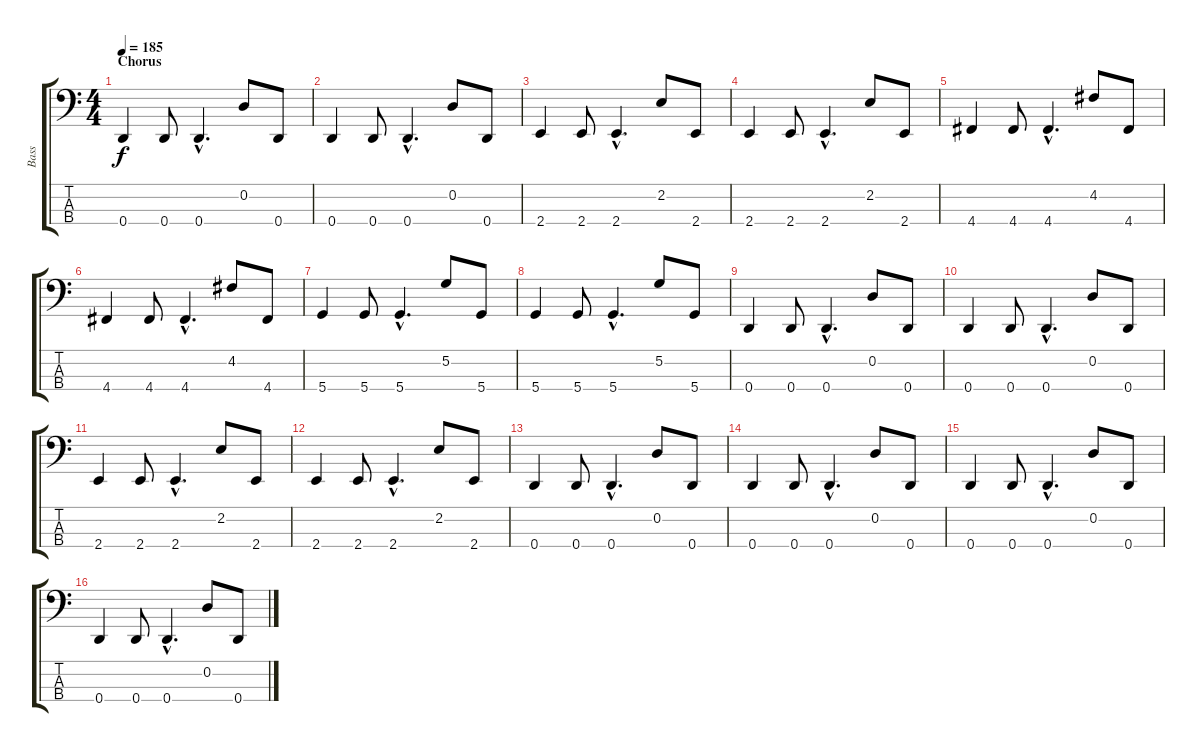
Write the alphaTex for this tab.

\track ("Bass" "Bass") {instrument electricbassfinger}
\staff {score tabs}
\tuning (G2 D2 A1 D1) {hide}
\ts (4 4)
\section ("" "Chorus")
\tempo 185
\clef f4
\ks c
0.4.4{dy f} 0.4.8 0.4{hac}.4{d} 0.2.8 0.4.8 |
0.4.4 0.4.8 0.4{hac}.4{d} 0.2.8 0.4.8 |
2.4.4 2.4.8 2.4{hac}.4{d} 2.2.8 2.4.8 |
2.4.4 2.4.8 2.4{hac}.4{d} 2.2.8 2.4.8 |
4.4.4 4.4.8 4.4{hac}.4{d} 4.2.8 4.4.8 |
4.4.4 4.4.8 4.4{hac}.4{d} 4.2.8 4.4.8 |
5.4.4 5.4.8 5.4{hac}.4{d} 5.2.8 5.4.8 |
5.4.4 5.4.8 5.4{hac}.4{d} 5.2.8 5.4.8 |
0.4.4 0.4.8 0.4{hac}.4{d} 0.2.8 0.4.8 |
0.4.4 0.4.8 0.4{hac}.4{d} 0.2.8 0.4.8 |
2.4.4 2.4.8 2.4{hac}.4{d} 2.2.8 2.4.8 |
2.4.4 2.4.8 2.4{hac}.4{d} 2.2.8 2.4.8 |
0.4.4 0.4.8 0.4{hac}.4{d} 0.2.8 0.4.8 |
0.4.4 0.4.8 0.4{hac}.4{d} 0.2.8 0.4.8 |
0.4.4 0.4.8 0.4{hac}.4{d} 0.2.8 0.4.8 |
0.4.4 0.4.8 0.4{hac}.4{d} 0.2.8 0.4.8
